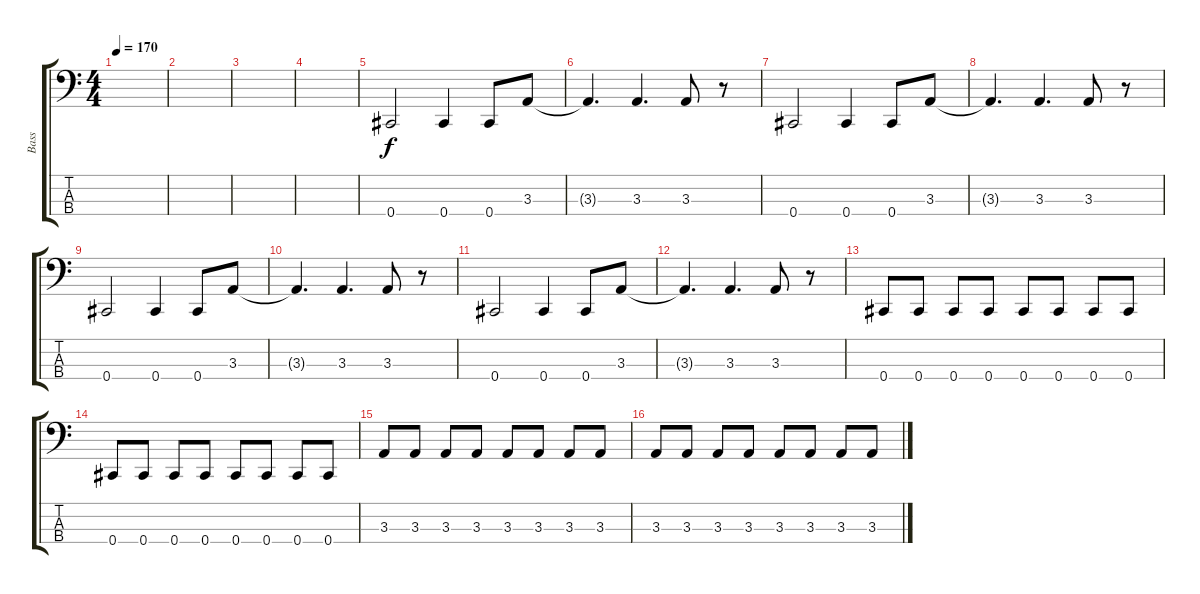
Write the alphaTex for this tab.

\track ("Bass" "Bass") {instrument electricbasspick}
\staff {score tabs}
\tuning (E2 B1 Gb1 Db1) {hide}
\ts (4 4)
\tempo 170
\clef f4
\ks c
|
|
|
|
0.4.2 0.4.4 0.4.8 3.3.8 |
3.3{t}.4{d} 3.3.4{d} 3.3.8 r.8 |
0.4.2 0.4.4 0.4.8 3.3.8 |
3.3{t}.4{d} 3.3.4{d} 3.3.8 r.8 |
0.4.2 0.4.4 0.4.8 3.3.8 |
3.3{t}.4{d} 3.3.4{d} 3.3.8 r.8 |
0.4.2 0.4.4 0.4.8 3.3.8 |
3.3{t}.4{d} 3.3.4{d} 3.3.8 r.8 |
0.4.8 0.4.8 0.4.8 0.4.8 0.4.8 0.4.8 0.4.8 0.4.8 |
0.4.8 0.4.8 0.4.8 0.4.8 0.4.8 0.4.8 0.4.8 0.4.8 |
3.3.8 3.3.8 3.3.8 3.3.8 3.3.8 3.3.8 3.3.8 3.3.8 |
3.3.8 3.3.8 3.3.8 3.3.8 3.3.8 3.3.8 3.3.8 3.3.8
